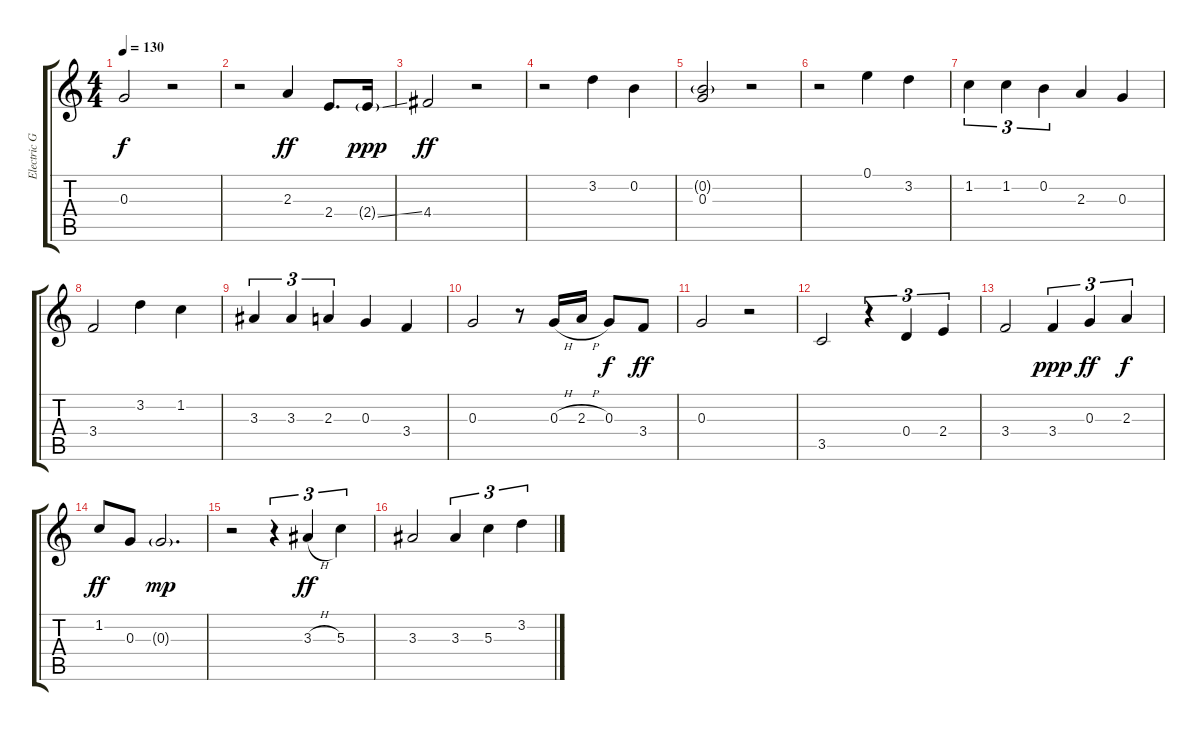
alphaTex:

\track ("Electric Guitar" "Electric G") {instrument electricguitarclean}
\staff {score tabs}
\tuning (E4 B3 G3 D3 A2 E2) {hide}
\ts (4 4)
\tempo 130
\clef g2
\ks c
0.3{t}.2{dy f} r.2 |
r.2 2.3.4{dy ff} 2.4.8{d} 2.4{ss g}.16{dy ppp} |
4.4.2{dy ff} r.2 |
r.2 3.2.4 0.2.4 |
(0.2{g} 0.3).2 r.2 |
r.2 0.1.4 3.2.4 |
1.2.4{tu (3 2)} 1.2.4{tu (3 2)} 0.2.4{tu (3 2)} 2.3.4 0.3.4 |
3.4.2 3.2.4 1.2.4 |
3.3.4{tu (3 2)} 3.3.4{tu (3 2)} 2.3.4{tu (3 2)} 0.3.4 3.4.4 |
0.3.2 r.8 0.3{h}.16 2.3{h}.16 0.3.8{dy f} 3.4.8{dy ff} |
0.3.2 r.2 |
3.5.2 r.4{tu (3 2)} 0.4.4{tu (3 2)} 2.4.4{tu (3 2)} |
3.4.2 3.4.4{tu (3 2) dy ppp} 0.3.4{tu (3 2) dy ff} 2.3.4{tu (3 2) dy f} |
1.2.8{dy ff} 0.3.8 0.3{g}.2{d dy mp} |
r.2 r.4{tu (3 2)} 3.3{h}.4{tu (3 2) dy ff} 5.3.4{tu (3 2)} |
3.3.2 3.3.4{tu (3 2)} 5.3.4{tu (3 2)} 3.2.4{tu (3 2)}
